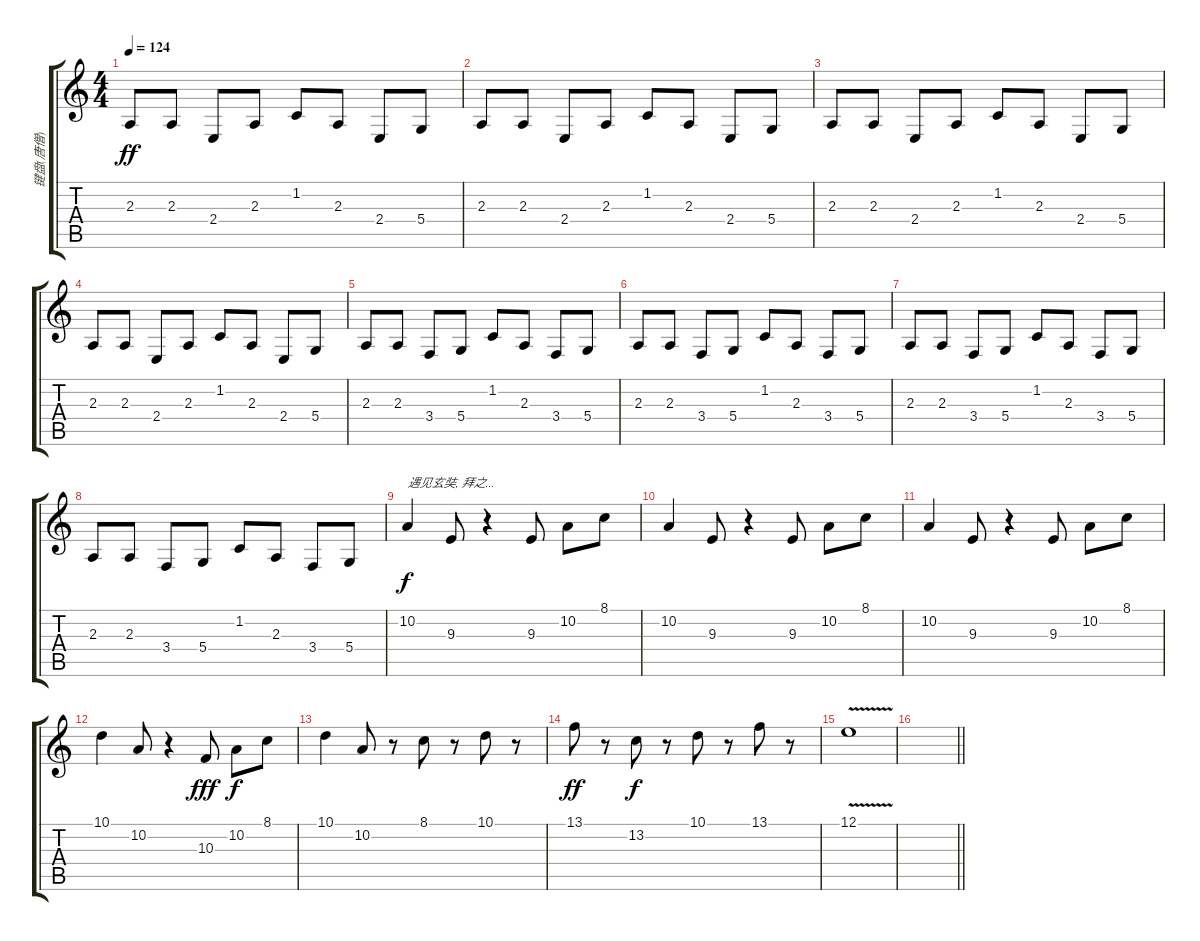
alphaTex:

\track ("键盘(唐僧)" "键盘(唐僧)") {instrument stringensemble1}
\staff {score tabs}
\tuning (E4 B3 G3 D3 A2 E2) {hide}
\ts (4 4)
\tempo 124
\clef g2
\ks c
2.3.8{dy ff} 2.3.8 2.4.8 2.3.8 1.2.8 2.3.8 2.4.8 5.4.8 |
2.3.8 2.3.8 2.4.8 2.3.8 1.2.8 2.3.8 2.4.8 5.4.8 |
2.3.8 2.3.8 2.4.8 2.3.8 1.2.8 2.3.8 2.4.8 5.4.8 |
2.3.8 2.3.8 2.4.8 2.3.8 1.2.8 2.3.8 2.4.8 5.4.8 |
2.3.8 2.3.8 3.4.8 5.4.8 1.2.8 2.3.8 3.4.8 5.4.8 |
2.3.8 2.3.8 3.4.8 5.4.8 1.2.8 2.3.8 3.4.8 5.4.8 |
2.3.8 2.3.8 3.4.8 5.4.8 1.2.8 2.3.8 3.4.8 5.4.8 |
2.3.8 2.3.8 3.4.8 5.4.8 1.2.8 2.3.8 3.4.8 5.4.8 |
10.2.4{txt "遇见玄奘, 拜之..." dy f balance 2} 9.3.8 r.4 9.3.8 10.2.8 8.1.8 |
10.2.4 9.3.8 r.4 9.3.8 10.2.8 8.1.8 |
10.2.4 9.3.8 r.4 9.3.8 10.2.8 8.1.8 |
10.1.4 10.2.8 r.4 10.3.8{dy fff} 10.2.8{dy f} 8.1.8 |
10.1.4 10.2.8 r.8 8.1.8 r.8 10.1.8 r.8 |
13.1.8{dy ff} r.8 13.2.8{dy f} r.8 10.1.8 r.8 13.1.8 r.8 |
12.1{v}.1 |
\barLineRight lightlight
